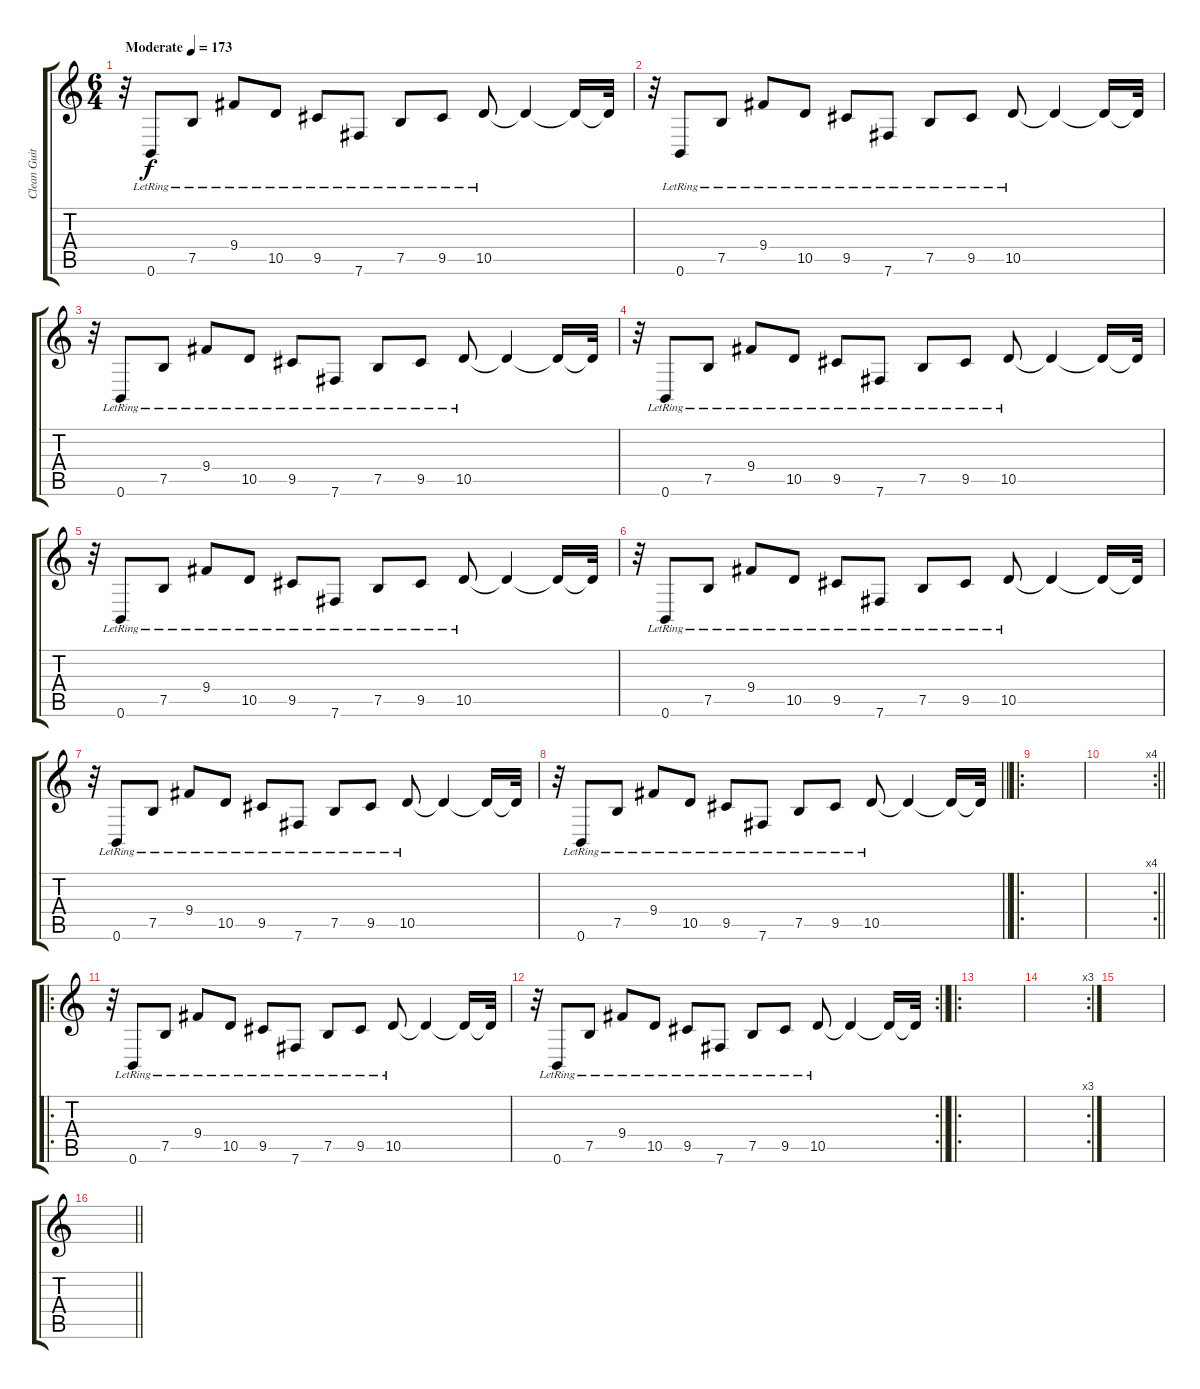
\track ("Clean Guitar (Delayed)" "Clean Guit") {instrument acousticguitarsteel}
\staff {score tabs}
\tuning (B3 Gb3 D3 A2 E2 B1) {hide}
\ts (6 4)
\section ("" "")
\tempo (173 "Moderate")
\clef g2
\ks c
r.32{dy f instrument acousticguitarsteel} 0.6{lr}.8 7.5{lr}.8 9.4{lr}.8 10.5{lr}.8 9.5{lr}.8 7.6{lr}.8 7.5{lr}.8 9.5{lr}.8 10.5{lr}.8 10.5{t}.4 10.5{t}.16 10.5{t}.32 |
r.32 0.6{lr}.8 7.5{lr}.8 9.4{lr}.8 10.5{lr}.8 9.5{lr}.8 7.6{lr}.8 7.5{lr}.8 9.5{lr}.8 10.5{lr}.8 10.5{t}.4 10.5{t}.16 10.5{t}.32 |
r.32 0.6{lr}.8 7.5{lr}.8 9.4{lr}.8 10.5{lr}.8 9.5{lr}.8 7.6{lr}.8 7.5{lr}.8 9.5{lr}.8 10.5{lr}.8 10.5{t}.4 10.5{t}.16 10.5{t}.32 |
r.32 0.6{lr}.8 7.5{lr}.8 9.4{lr}.8 10.5{lr}.8 9.5{lr}.8 7.6{lr}.8 7.5{lr}.8 9.5{lr}.8 10.5{lr}.8 10.5{t}.4 10.5{t}.16 10.5{t}.32 |
r.32 0.6{lr}.8 7.5{lr}.8 9.4{lr}.8 10.5{lr}.8 9.5{lr}.8 7.6{lr}.8 7.5{lr}.8 9.5{lr}.8 10.5{lr}.8 10.5{t}.4 10.5{t}.16 10.5{t}.32 |
r.32 0.6{lr}.8 7.5{lr}.8 9.4{lr}.8 10.5{lr}.8 9.5{lr}.8 7.6{lr}.8 7.5{lr}.8 9.5{lr}.8 10.5{lr}.8 10.5{t}.4 10.5{t}.16 10.5{t}.32 |
r.32 0.6{lr}.8 7.5{lr}.8 9.4{lr}.8 10.5{lr}.8 9.5{lr}.8 7.6{lr}.8 7.5{lr}.8 9.5{lr}.8 10.5{lr}.8 10.5{t}.4 10.5{t}.16 10.5{t}.32 |
\barLineRight lightlight
r.32 0.6{lr}.8 7.5{lr}.8 9.4{lr}.8 10.5{lr}.8 9.5{lr}.8 7.6{lr}.8 7.5{lr}.8 9.5{lr}.8 10.5{lr}.8 10.5{t}.4 10.5{t}.16 10.5{t}.32 |
\ro
\section ("" "")
|
\rc 4
\barLineRight lightlight
|
\ro
\section ("" "")
r.32 0.6{lr}.8 7.5{lr}.8 9.4{lr}.8 10.5{lr}.8 9.5{lr}.8 7.6{lr}.8 7.5{lr}.8 9.5{lr}.8 10.5{lr}.8 10.5{t}.4 10.5{t}.16 10.5{t}.32 |
\rc 2
\barLineRight lightlight
r.32 0.6{lr}.8 7.5{lr}.8 9.4{lr}.8 10.5{lr}.8 9.5{lr}.8 7.6{lr}.8 7.5{lr}.8 9.5{lr}.8 10.5{lr}.8 10.5{t}.4 10.5{t}.16 10.5{t}.32 |
\ro
\section ("" "")
|
\rc 3
|
|
\barLineRight lightlight
